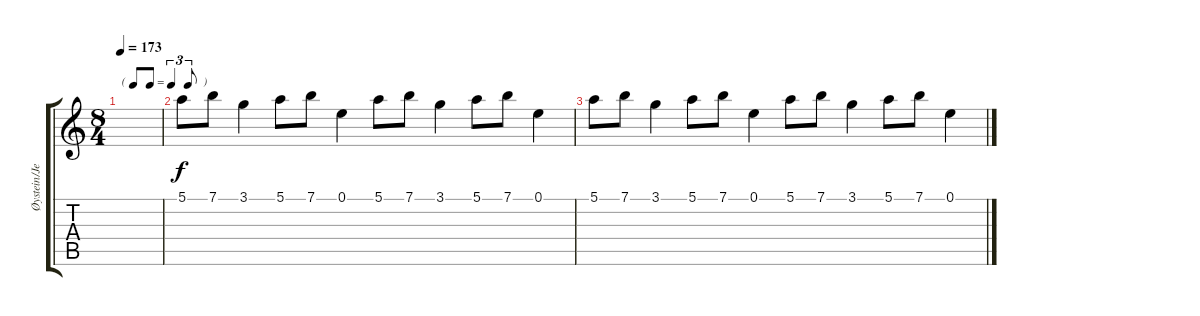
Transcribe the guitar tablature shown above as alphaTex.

\track ("Øystein/Jens" "Øystein/Je") {instrument overdrivenguitar}
\staff {score tabs}
\tuning (E4 B3 G3 D3 A2 E2) {hide}
\ts (8 4)
\tf triplet8th
\tempo 173
\clef g2
\ks c
|
5.1.8 7.1.8 3.1.4 5.1.8 7.1.8 0.1.4 5.1.8 7.1.8 3.1.4 5.1.8 7.1.8 0.1.4 |
5.1.8 7.1.8 3.1.4 5.1.8 7.1.8 0.1.4 5.1.8 7.1.8 3.1.4 5.1.8 7.1.8 0.1.4
